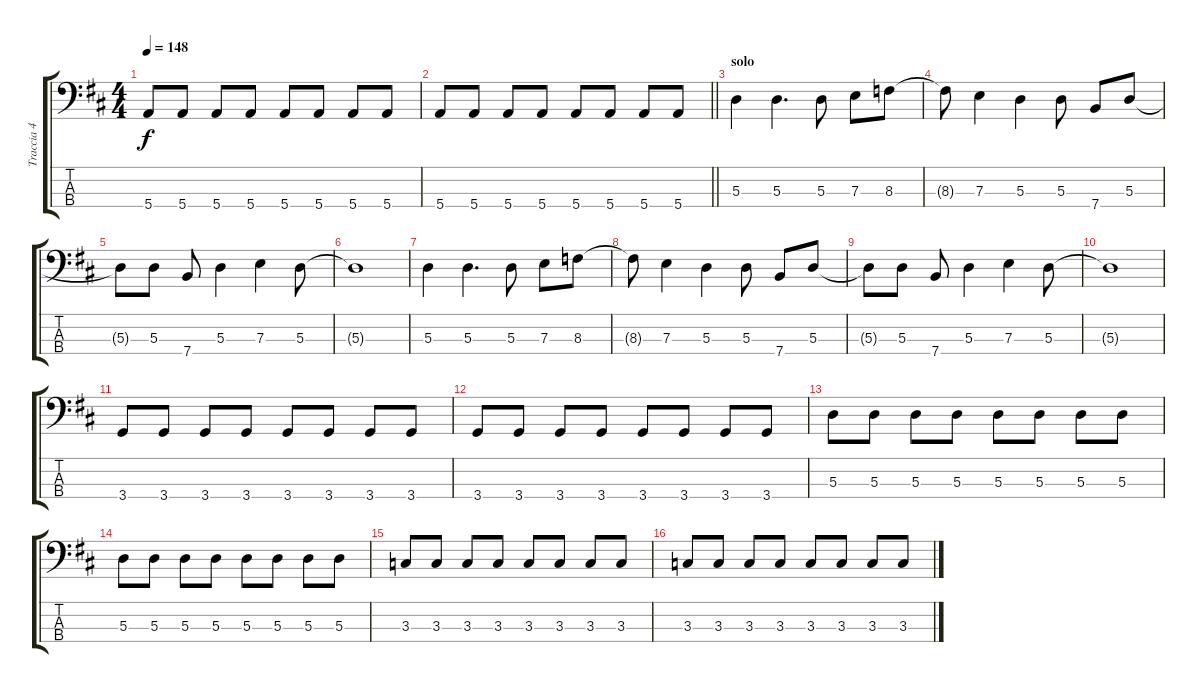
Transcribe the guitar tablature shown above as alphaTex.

\track ("Traccia 4" "Traccia 4") {instrument electricbassfinger}
\staff {score tabs}
\tuning (G2 D2 A1 E1) {hide}
\ts (4 4)
\tempo 148
\clef f4
\ks d
5.4.8{dy f} 5.4.8 5.4.8 5.4.8 5.4.8 5.4.8 5.4.8 5.4.8 |
\barLineRight lightlight
5.4.8 5.4.8 5.4.8 5.4.8 5.4.8 5.4.8 5.4.8 5.4.8 |
\section ("" "solo")
5.3.4 5.3.4{d} 5.3.8 7.3.8 8.3.8 |
8.3{t}.8 7.3.4 5.3.4 5.3.8 7.4.8 5.3.8 |
5.3{t}.8 5.3.8 7.4.8 5.3.4 7.3.4 5.3.8 |
5.3{t}.1 |
5.3.4 5.3.4{d} 5.3.8 7.3.8 8.3.8 |
8.3{t}.8 7.3.4 5.3.4 5.3.8 7.4.8 5.3.8 |
5.3{t}.8 5.3.8 7.4.8 5.3.4 7.3.4 5.3.8 |
5.3{t}.1 |
3.4.8 3.4.8 3.4.8 3.4.8 3.4.8 3.4.8 3.4.8 3.4.8 |
3.4.8 3.4.8 3.4.8 3.4.8 3.4.8 3.4.8 3.4.8 3.4.8 |
5.3.8 5.3.8 5.3.8 5.3.8 5.3.8 5.3.8 5.3.8 5.3.8 |
5.3.8 5.3.8 5.3.8 5.3.8 5.3.8 5.3.8 5.3.8 5.3.8 |
3.3.8 3.3.8 3.3.8 3.3.8 3.3.8 3.3.8 3.3.8 3.3.8 |
3.3.8 3.3.8 3.3.8 3.3.8 3.3.8 3.3.8 3.3.8 3.3.8
